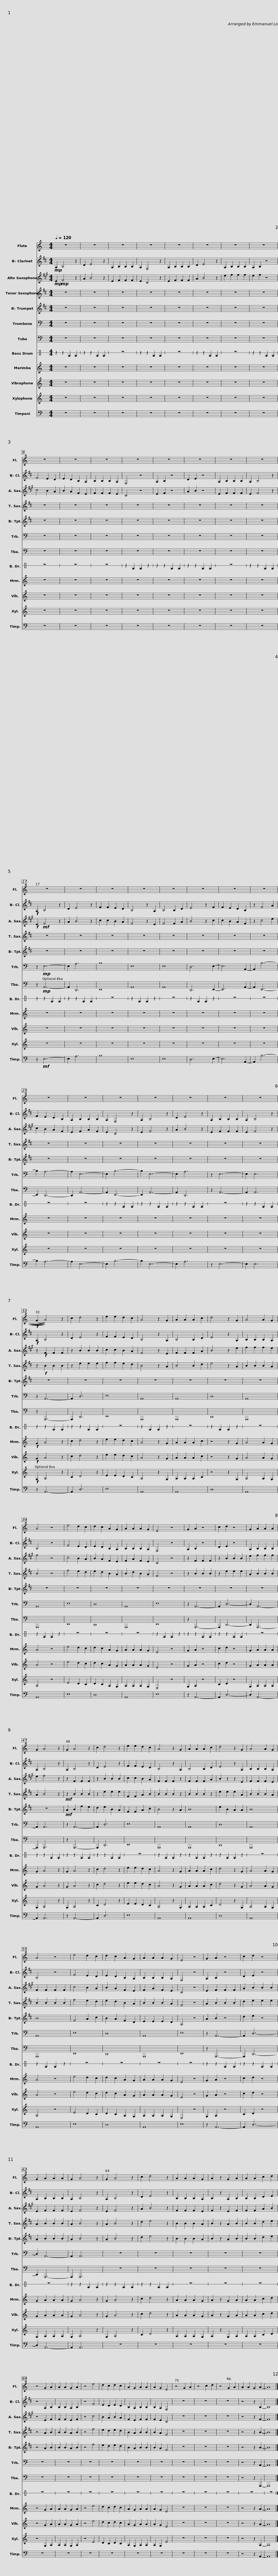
X:1
%%score 1 2 3 4 5 6 7 8 9 10 11 12
L:1/8
Q:1/4=120
M:4/4
I:linebreak $
K:C
V:1 treble
V:2 treble transpose=-2
V:3 treble transpose=-9
V:4 treble transpose=-14
V:5 treble transpose=-2
V:6 bass
V:7 bass
V:8 perc stafflines=1
K:none
V:9 treble
V:10 treble
V:11 treble transpose=12
V:12 bass
V:1
 z8 | z8 | z8 | z8 | z8 | %5
 z8 |$ z8 | z8 | z8 | z8 | %10
 z8 | z8 | z8 | z8 |$ z8 | %15
 z8 | z8 | z8 | z8 | z8 | %20
 z8 | z8 |$ z8 | z8 | z8 | %25
 z8 | z8 | z8 | z8 | z8 |$ %30
 z8 |!f! ((((((G2 A4)))))) z2 | c2 d4 z2 | e2 e2 d2 c2 | A4 z2 G2 | %35
 A2 A2 A2 c2 | d4 z2 G2 | A4 A2 G2 |$ A4 z4 | e4 d2 c2 | %40
 d2 c2 A2 G2 | A2 A2 A2 G2 | E4 z4 | G2 A2 z4 | c2 d2 z4 | %45
 G2 A2 A2 A2 |$ G2 A4 z2 | G2 A4 z2 | c2 d4 z2 | e2 e2 d2 c2 | %50
 A4 z2 G2 | A2 A2 A2 c2 | d4 z2 G2 | A4 A2 G2 |$ A4 z4 | %55
 e4 d2 c2 | d2 c2 A2 G2 | A2 A2 A2 G2 | E4 z4 | G2 A2 z4 | %60
 c2 d2 z4 | G2 A2 A2 A2 |$ G2 A4 z2 | G2 A4 z2 | c2 d4 z2 | %65
 A2 A2 A2 G2 | A2 z2 G2 A2 | A2 A2 c2 d2 | z4 G2 A2 | A2 A2 G2 A2 |$ %70
 z4 e4 | d2 c2 d2 c2 | A2 G2 A2 A2 | A2 G2 E4 | z4 G2 A2 | %75
 z4 c2 d2 | z4 G2 A2 | A2 A2 G2 A2- | A8 |] %79
V:2
[K:D]!mp! A,2 B,4 z2 | D2 E4 z2 | A,2 B,2 B,2 B,2 | A,2 F,4 z2 | A,2 B,2 B,2 B,2 | %5
 D2 E4 z2 |$ A,2 B,2 B,2 B,2 | A,2 B,2 z4 | F4 E2 D2 | E2 D2 B,2 A,2 | %10
 B,2 B,2 B,2 A,2 | F,4 z4 | A,2 B,2 z4 | D2 E2 z4 |$ A,2 B,2 B,2 B,2 | %15
 A,2 B,4 z2 |!f! A,2 B,4 z2 | D2 E4 z2 | F2 F2 E2 D2 | B,4 z2 A,2 | %20
 B,4 B,2 D2 | E4 z2 F2 |$ F2 E2 D2 B,2 | z2 F4 A2 | F2 E2 D2 B,2 | %25
 A,2 B,2 B,2 B,2 | A,2 F,4 z2 | A,2 B,4 z2 | D2 E4 z2 | A,2 B,2 B,2 B,2 |$ %30
 A,2 B,4 z2 |!f! A,2 B,4 z2 | D2 E4 z2 | F2 F2 E2 D2 | B,4 z2 A,2 | %35
 B,4 B,2 D2 | E4 z2 A,2 | B,2 B,2 B,2 A,2 |$ B,4 z4 | F4 E2 D2 | %40
 E2 D2 B,2 A,2 | B,2 B,2 B,2 A,2 | F,4 z4 | A,2 B,2 z4 | D2 E2 z4 | %45
 A,2 B,2 B,2 B,2 |$ A,2 B,4 z2 | A,2 B,4 z2 | D2 E4 z2 | F2 F2 E2 D2 | %50
 B,4 z2 A,2 | B,4 B,2 D2 | E4 z2 A,2 | B,2 B,2 B,2 A,2 |$ B,4 z4 | %55
 F4 E2 D2 | E2 D2 B,2 A,2 | B,2 B,2 B,2 A,2 | F,4 z4 | A,2 B,2 z4 | %60
 D2 E2 z4 | A,2 B,2 B,2 B,2 |$ A,2 B,4 z2 | A,2 B,4 z2 | D2 E4 z2 | %65
 B,2 B,2 B,2 A,2 | B,2 z2 A,2 B,2 | B,2 B,2 D2 E2 | z4 A,2 B,2 | B,2 B,2 A,2 B,2 |$ %70
 z4 F4 | E2 D2 E2 D2 | B,2 A,2 B,2 B,2 | B,2 A,2 F,4 | z8 | %75
 z8 | z8 | z4 z2 B,2- | B,8 |] %79
V:3
[K:A]!mp! E2!mp! F4 z2 | A2 B4 z2 | E2 F2 F2 F2 | E2 C4 z2 | E2 F2 F2 F2 | %5
 A2 B4 z2 |$ e2 f2 f2 f2 | e2 f2 z4 | c4 B2 A2 | B2 A2 F2 E2 | %10
 F2 F2 F2 E2 | C4 z4 | E2 F2 z4 | A2 B2 z4 |$ E2 F2 F2 F2 | %15
 E2 F4 z2 |!f! E2!mf! F4 z2 | A2 B4 z2 | c2 c2 B2 A2 | F4 z2 E2 | %20
 F4 F2 A2 | B4 z2 c2 |$ c2 B2 A2 F2 | z2 c4 e2 | c2 B2 A2 F2 | %25
 E2 F2 A2 F2 | E2 C4 z2 | E2 F4 z2 | A2 B4 z2 | E2 F2 F2 F2 |$ %30
 E2 F4 z2 | z2!f! F2 F2 F2 | z2 B2 B2 B2 | c2 c2 B2 A2 | F4 z2 E2 | %35
 F2 F2 F2 A2 | B4 z2 e2 | f2 f2 f2 e2 |$ f4 z4 | c4 B2 A2 | %40
 B2 A2 F2 E2 | F2 A2 F2 E2 | C4 z4 | z2 F2 F2 F2 | z2 B2 B2 B2 | %45
 e2 f2 f2 f2 |$ e2 f4 z2 | z2 F2 F2 F2 | z2 B2 B2 B2 | c2 c2 B2 A2 | %50
 F2 F2 F2 z2 | F2 F2 F2 A2 | B2 z2 z2 E2 | F2 F2 F2 E2 |$ F2 F2 F2 F2 | %55
 c4 B2 A2 | B2 A2 F2 E2 | F2 A2 F2 E2 | C4 z4 | E2 F2 F2 F2 | %60
 A2 B2 B2 B2 | E2 F2 F2 F2 |$ E2 F4 z2 | E2 F4 z2 | A2 B4 z2 | %65
 F2 F2 F2 E2 | F2 z2 E2 F2 | F2 F2 A2 B2 | z4 E2 F2 | F2 F2 E2 F2 |$ %70
 z4 c4 | B2 A2 B2 A2 | F2 E2 F2 F2 | F2 E2 C4 | z8 | %75
 z8 | z8 | z4 z2 F2- | F8 |] %79
V:4
[K:D] z8 | z8 | z8 | z8 | z8 | %5
 z8 |$ z8 | z8 | z8 | z8 | %10
 z8 | z8 | z8 | z8 |$ z8 | %15
 z8 | z8 | z8 | z8 | z8 | %20
 z8 | z8 |$ z8 | z8 | z8 | %25
 z8 | z8 | z8 | z8 | z8 |$ %30
 z8 | z2!f! B2 B2 B2 | z2 e2 e2 e2 | f2 f2 e2 d2 | B4 z2 A2 | %35
 B4 B2 d2 | e4 z2 A2 | B2 B2 B2 A2 |$ B4 z4 | f4 e2 d2 | %40
 e2 d2 B2 A2 | B2 d2 B2 A2 | F4 z4 | z2 B2 B2 B2 | z2 e2 e2 e2 | %45
 A2 B2 B2 B2 |$ A2 B4 z2 |!mf! z2 B2 B2 B2 | z2 e2 e2 e2 | F2 F2 A2 B2 | %50
 B2 B2 B2 z2 | B2 B2 B2 z2 | e2 e2 e2 A2 | B2 B2 B2 A2 |$ B2 B2 B2 B2 | %55
 f4 e2 d2 | e2 d2 B2 A2 | B2 B2 B2 A2 | F4 z4 | A2 B2 B2 B2 | %60
 d2 e2 e2 e2 | A2 B2 B2 B2 |$ A2 B4 z2 | A2 B4 z2 | d2 e4 z2 | %65
 B2 B2 B2 A2 | B2 z2 A2 B2 | B2 B2 d2 e2 | z4 A2 B2 | B2 B2 A2 B2 |$ %70
 z4 f4 | e2 d2 e2 d2 | B2 A2 B2 B2 | B2 A2 F4 | z8 | %75
 z8 | z8 | z4 z2 B2- | B8 |] %79
V:5
[K:D] z8 | z8 | z8 | z8 | z8 | %5
 z8 |$ z8 | z8 | z8 | z8 | %10
 z8 | z8 | z8 | z8 |$ z8 | %15
 z8 | z8 | z8 | z8 | z8 | %20
 z8 | z8 |$ z8 | z8 | z8 | %25
 z8 | z8 | z8 | z8 | z8 |$ %30
 z8 | z8 | z8 | z8 | z8 | %35
 z8 | z8 | z8 |$ z8 | z8 | %40
 z8 | z8 | z8 | z8 | z8 | %45
 z8 |$ z8 |!mf! A2 B2 f2 e2 | d2 e2 B2 A2 | F2 F2 A2 c2 | %50
 B4 z2 A2 | B8 | e2 B2 A2 A2 | B8 |$ B8 | %55
 F4 A2 c2 | B2 A2 F2 D2 | E2 E2 E2 D2 | A,4 z4 | A2 B2 z4 | %60
 d2 e2 z4 | A2 B2 B2 B2 |$ A2 B4 z2 | A2 B4 z2 | d2 e4 z2 | %65
 B2 B2 B2 A2 | B2 z2 A2 B2 | B2 B2 d2 e2 | z4 A2 B2 | B2 B2 A2 B2 |$ %70
 z4 f4 | e2 d2 e2 d2 | B2 A2 B2 B2 | B2 A2 F4 | z8 | %75
 z8 | z8 | z4 z2 B2- | B8 |] %79
V:6
 z8 | z8 | z8 | z8 | z8 | %5
 z8 |$ z8 | z8 | z8 | z8 | %10
 z8 | z8 | z8 | z8 |$ z8 | %15
 z8 | z2!mp! E,6- | E,2 A,6 | B,8 | E,8 | %20
 E,8 | D,6 E,2- |$ E,6 A,,2- | A,,2 B,6- | B,2 A,6- | %25
 A,2 E,6- | E,2 B,6- | B,2 E,6- | E,2 A,6 | z2 E,6- |$ %30
 E,2 E,6 | z2 A,,6- | A,,2 D,6 | E,8 | A,,8 | %35
 A,,8 | D,8 | A,,8 |$ A,,8 | E,8 | %40
 D,8 | A,,8 | E,8 | z2 A,,6- | A,,2 D,6- | %45
 D,2 A,,6- |$ A,,2 A,,6 | z2 A,,6- | A,,2 D,6 | E,8 | %50
 A,,8 | A,,8 | D,8 | A,,8 |$ A,,8 | %55
 E,8 | D,8 | A,,8 | E,8 | z2 A,,6- | %60
 A,,2 D,6- | D,2 A,,6- |$ A,,2 A,,6 | z8 | z8 | %65
 z8 | z8 | z8 | z8 | z8 |$ %70
 z8 | z8 | z8 | z8 | z8 | %75
 z8 | z8 | z4 z2 A,,2- | A,,8 |] %79
V:7
 z8 | z8 | z8 | z8 | z8 | %5
 z8 |$ z8 | z8 | z8 | z8 | %10
 z8 | z8 | z8 | z8 |$ z8 | %15
 z8 | z2!mp! A,,6- | A,,2 D,,6 | E,,8 | A,,8 | %20
 A,,8 | D,,6 E,,2- |$ E,,6 A,,2- | A,,2 E,,6- | E,,2 D,,6- | %25
 D,,2 A,,6- | A,,2 E,,6- | E,,2 A,,6- | A,,2 D,,6 | z2 A,,6- |$ %30
 A,,2 A,,6 | z2 A,,,6- | A,,,2 D,,6 | E,,8 | A,,,8 | %35
 A,,,8 | D,,8 | A,,,8 |$ A,,,8 | E,,8 | %40
 D,,8 | A,,,8 | E,,8 | z2 A,,,6- | A,,,2 D,,6- | %45
 D,,2 A,,,6- |$ A,,,2 A,,,6 | z2 A,,,6- | A,,,2 D,,6 | E,,8 | %50
 A,,,8 | A,,,8 | D,,8 | A,,,8 |$ A,,,8 | %55
 E,,8 | D,,8 | A,,,8 | E,,8 | z2 A,,,6- | %60
 A,,,2 D,,6- | D,,2 A,,,6- |$ A,,,2 A,,,6 | z8 | z8 | %65
 z8 | z8 | z8 | z8 | z8 |$ %70
 z8 | z8 | z8 | z8 | z8 | %75
 z8 | z8 | z4 z2 A,,,2- | A,,,8 |] %79
V:8
 z2 z2 E2 E2 | z2 z2 E2 E2 | z8 | z2 z2 E2 E2 | z8 | %5
 z2 z2 E2 E2 |$ z8 | z2 z2 E2 E2 | z8 | z8 | %10
 z8 | z2 E2 E2 z2 | z2 z2 E2 E2 | z2 z2 E2 E2 |$ z8 | %15
 z2 z2 E2 E2 | z2 z2 E2 E2 | z2 z2 E2 E2 | z8 | z2 E2 E2 z2 | %20
 z8 | z2 E2 E2 z2 |$ z8 | z8 | z8 | %25
 z8 | z2 z2 E2 E2 | z2 z2 E2 E2 | z2 z2 E2 E2 | z8 |$ %30
 z2 z2 E2 E2 | z2 z2 E2 E2 | z2 z2 E2 E2 | z8 | z2 E2 E2 z2 | %35
 z8 | z2 E2 E2 z2 | z8 |$ z2 E2 E2 z2 | z8 | %40
 z8 | z8 | z2 E2 E2 z2 | z2 z2 E2 E2 | z2 z2 E2 E2 | %45
 z8 |$ z2 z2 E2 E2 | z2 z2 E2 E2 | z2 z2 E2 E2 | z8 | %50
 z2 E2 E2 z2 | z2 E2 E2 z2 | z2 E2 E2 z2 | z8 |$ z2 E2 E2 z2 | %55
 z8 | z8 | z8 | z8 | z2 z2 E2 E2 | %60
 z2 z2 E2 E2 | z8 |$ z2 z2 E2 E2 | z2 z2 E2 E2 | z2 z2 E2 E2 | %65
 z8 | z8 | z8 | z8 | z8 |$ %70
 z8 | z8 | z8 | z8 | z8 | %75
 z8 | z8 | z8 | z8 |] %79
V:9
 z8 | z8 | z8 | z8 | z8 | %5
 z8 |$ z8 | z8 | z8 | z8 | %10
 z8 | z8 | z8 | z8 |$ z8 | %15
 z8 | z8 | z8 | z8 | z8 | %20
 z8 | z8 |$ z8 | z8 | z8 | %25
 z8 | z8 | z8 | z8 | z8 |$ %30
 z8 |!f! G2 A4 z2 | c2 d4 z2 | e2 e2 d2 c2 | A4 z2 G2 | %35
 A2 A2 A2 c2 | z4 z2 G2 | A4 A2 G2 |$ A4 z4 | e4 d2 c2 | %40
 d2 c2 A2 G2 | A2 A2 A2 G2 | E4 z4 | G2 A2 z4 | c2 d2 z4 | %45
 G2 A2 A2 A2 |$ G2 A4 z2 | G2 A4 z2 | c2 d4 z2 | e2 e2 d2 c2 | %50
 A4 z2 G2 | A2 A2 A2 c2 | d4 z2 G2 | A4 A2 G2 |$ A4 z4 | %55
 e4 d2 c2 | d2 c2 A2 G2 | A2 A2 A2 G2 | E4 z4 | G2 A2 z4 | %60
 c2 d2 z4 | G2 A2 A2 A2 |$ G2 A4 z2 | G2 A4 z2 | c2 d4 z2 | %65
 A2 A2 A2 G2 | A2 z2 G2 A2 | A2 A2 c2 d2 | z4 G2 A2 | A2 A2 G2 A2 |$ %70
 z4 e4 | d2 c2 d2 c2 | A2 G2 A2 A2 | A2 G2 E4 | z8 | %75
 z8 | z8 | z4 z2 A2- | A8 |] %79
V:10
 z8 | z8 | z8 | z8 | z8 | %5
 z8 |$ z8 | z8 | z8 | z8 | %10
 z8 | z8 | z8 | z8 |$ z8 | %15
 z8 | z8 | z8 | z8 | z8 | %20
 z8 | z8 |$ z8 | z8 | z8 | %25
 z8 | z8 | z8 | z8 | z8 |$ %30
 z8 |!f! G2 A4 z2 | c2 d4 z2 | e2 e2 d2 c2 | A4 z2 G2 | %35
 A2 A2 A2 c2 | z4 z2 G2 | A4 A2 G2 |$ A4 z4 | e4 d2 c2 | %40
 d2 c2 A2 G2 | A2 A2 A2 G2 | E4 z4 | G2 A2 z4 | c2 d2 z4 | %45
 G2 A2 A2 A2 |$ G2 A4 z2 | G2 A4 z2 | c2 d4 z2 | e2 e2 d2 c2 | %50
 A4 z2 G2 | A2 A2 A2 c2 | d4 z2 G2 | A4 A2 G2 |$ A4 z4 | %55
 e4 d2 c2 | d2 c2 A2 G2 | A2 A2 A2 G2 | E4 z4 | G2 A2 z4 | %60
 c2 d2 z4 | G2 A2 A2 A2 |$ G2 A4 z2 | G2 A4 z2 | c2 d4 z2 | %65
 A2 A2 A2 G2 | A2 z2 G2 A2 | A2 A2 c2 d2 | z4 G2 A2 | A2 A2 G2 A2 |$ %70
 z4 e4 | d2 c2 d2 c2 | A2 G2 A2 A2 | A2 G2 E4 | z8 | %75
 z8 | z8 | z4 z2 A2- | A8 |] %79
V:11
 z8 | z8 | z8 | z8 | z8 | %5
 z8 |$ z8 | z8 | z8 | z8 | %10
 z8 | z8 | z8 | z8 |$ z8 | %15
 z8 | z8 | z8 | z8 | z8 | %20
 z8 | z8 |$ z8 | z8 | z8 | %25
 z8 | z8 | z8 | z8 | z8 |$ %30
 z8 |!f! G,2 A,4 z2 | C2 D4 z2 | E2 E2 D2 C2 | A,4 z2 G,2 | %35
 A,2 A,2 A,2 C2 | z4 z2 G,2 | A,4 A,2 G,2 |$ A,4 z4 | E4 D2 C2 | %40
 D2 C2 A,2 G,2 | A,2 A,2 A,2 G,2 | E,4 z4 | G,2 A,2 z4 | C2 D2 z4 | %45
 G,2 A,2 A,2 A,2 |$ G,2 A,4 z2 | G,2 A,4 z2 | C2 D4 z2 | E2 E2 D2 C2 | %50
 A,4 z2 G,2 | A,2 A,2 A,2 C2 | D4 z2 G,2 | A,4 A,2 G,2 |$ A,4 z4 | %55
 E4 D2 C2 | D2 C2 A,2 G,2 | A,2 A,2 A,2 G,2 | E,4 z4 | G,2 A,2 z4 | %60
 C2 D2 z4 | G,2 A,2 A,2 A,2 |$ G,2 A,4 z2 | G,2 A,4 z2 | C2 D4 z2 | %65
 A,2 A,2 A,2 G,2 | A,2 z2 G,2 A,2 | A,2 A,2 C2 D2 | z4 G,2 A,2 | A,2 A,2 G,2 A,2 |$ %70
 z4 E4 | D2 C2 D2 C2 | A,2 G,2 A,2 A,2 | A,2 G,2 E4 | z8 | %75
 z8 | z8 | z4 z2 A,2- | A,8 |] %79
V:12
 z8 | z8 | z8 | z8 | z8 | %5
 z8 |$ z8 | z8 | z8 | z8 | %10
 z8 | z8 | z8 | z8 |$ z8 | %15
 z8 | z2!mf! E,6- | E,2 A,6 | B,8 | E,8 | %20
 E,8 | D,6 E,2- |$ E,6 A,,2- | A,,2 B,6- | B,2 A,6- | %25
 A,2 E,6- | E,2 B,6- | B,2 E,6- | E,2 A,6 | z2 E,6- |$ %30
 E,2 E,6 | z2 A,,6- | A,,2 D,6 | E,8 | A,,8 | %35
 A,,8 | D,8 | A,,8 |$ A,,8 | E,8 | %40
 D,8 | A,,8 | E,8 | z2 A,,6- | A,,2 D,6- | %45
 D,2 A,,6- |$ A,,2 A,,6 | z2 A,,6- | A,,2 D,6 | E,8 | %50
 A,,8 | A,,8 | D,8 | A,,8 |$ A,,8 | %55
 E,8 | D,8 | A,,8 | E,8 | z2 A,,6- | %60
 A,,2 D,6- | D,2 A,,6- |$ A,,2 A,,6 | z8 | z8 | %65
 z8 | z8 | z8 | z8 | z8 |$ %70
 z8 | z8 | z8 | z8 | z8 | %75
 z8 | z8 | z4 z2 A,,2- | A,,8 |] %79
